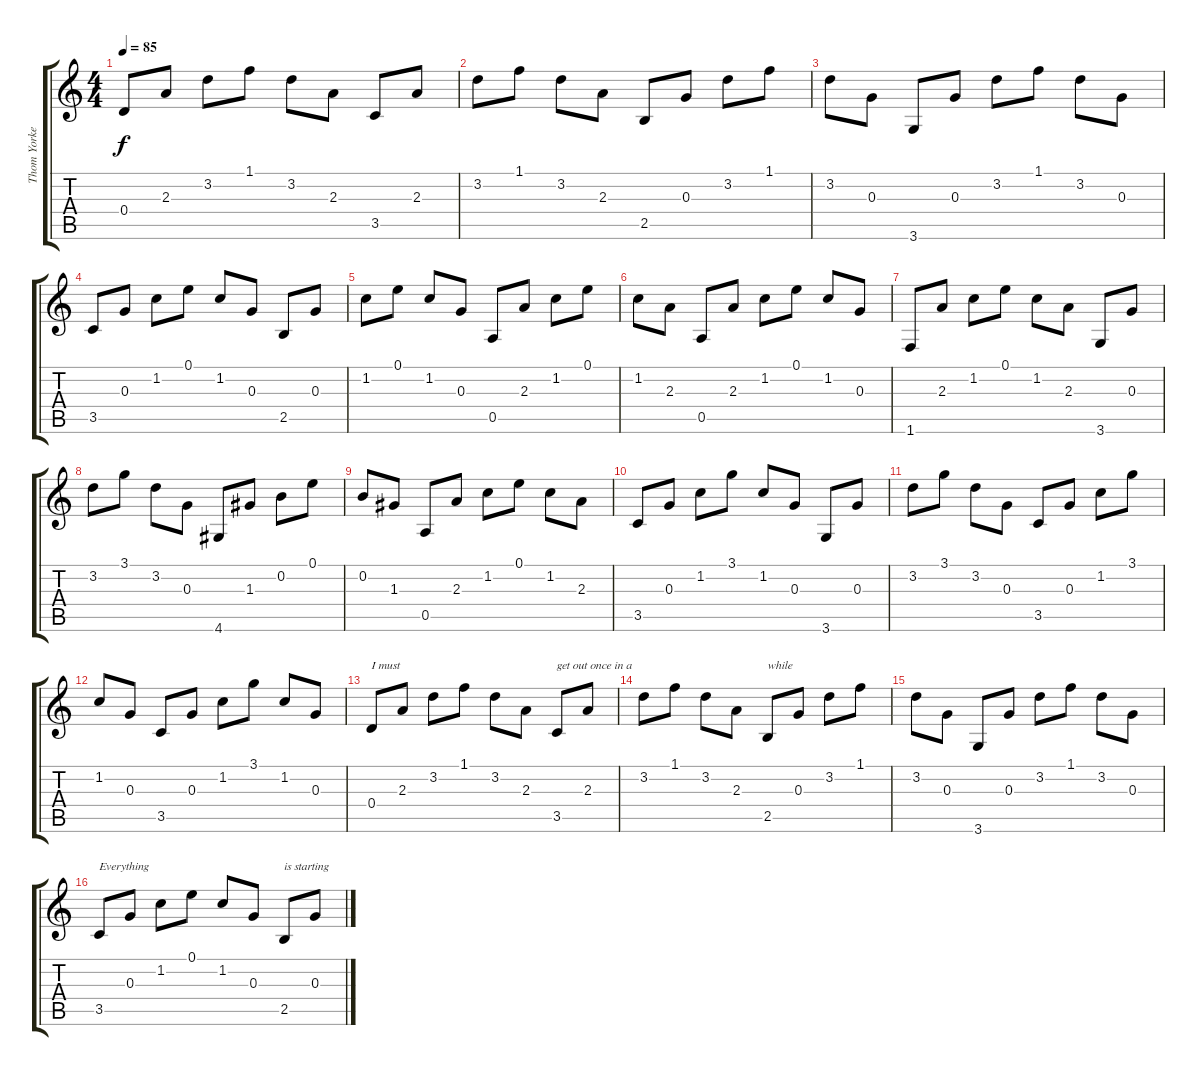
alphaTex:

\track ("Thom Yorke" "Thom Yorke") {instrument acousticguitarsteel}
\staff {score tabs}
\tuning (E4 B3 G3 D3 A2 E2) {hide}
\ts (4 4)
\tempo 85
\clef g2
\ks c
0.4.8{dy f instrument acousticguitarsteel} 2.3.8 3.2.8 1.1.8 3.2.8 2.3.8 3.5.8 2.3.8 |
3.2.8 1.1.8 3.2.8 2.3.8 2.5.8 0.3.8 3.2.8 1.1.8 |
3.2.8 0.3.8 3.6.8 0.3.8 3.2.8 1.1.8 3.2.8 0.3.8 |
3.5.8 0.3.8 1.2.8 0.1.8 1.2.8 0.3.8 2.5.8 0.3.8 |
1.2.8 0.1.8 1.2.8 0.3.8 0.5.8 2.3.8 1.2.8 0.1.8 |
1.2.8 2.3.8 0.5.8 2.3.8 1.2.8 0.1.8 1.2.8 0.3.8 |
1.6.8 2.3.8 1.2.8 0.1.8 1.2.8 2.3.8 3.6.8 0.3.8 |
3.2.8 3.1.8 3.2.8 0.3.8 4.6.8 1.3.8 0.2.8 0.1.8 |
0.2.8 1.3.8 0.5.8 2.3.8 1.2.8 0.1.8 1.2.8 2.3.8 |
3.5.8 0.3.8 1.2.8 3.1.8 1.2.8 0.3.8 3.6.8 0.3.8 |
3.2.8 3.1.8 3.2.8 0.3.8 3.5.8 0.3.8 1.2.8 3.1.8 |
1.2.8 0.3.8 3.5.8 0.3.8 1.2.8 3.1.8 1.2.8 0.3.8 |
0.4.8{txt "I must"} 2.3.8 3.2.8 1.1.8 3.2.8 2.3.8 3.5.8{txt "get out once in a"} 2.3.8 |
3.2.8 1.1.8 3.2.8 2.3.8 2.5.8{txt "while"} 0.3.8 3.2.8 1.1.8 |
3.2.8 0.3.8 3.6.8 0.3.8 3.2.8 1.1.8 3.2.8 0.3.8 |
3.5.8{txt "Everything "} 0.3.8 1.2.8 0.1.8 1.2.8 0.3.8 2.5.8{txt "is starting"} 0.3.8
